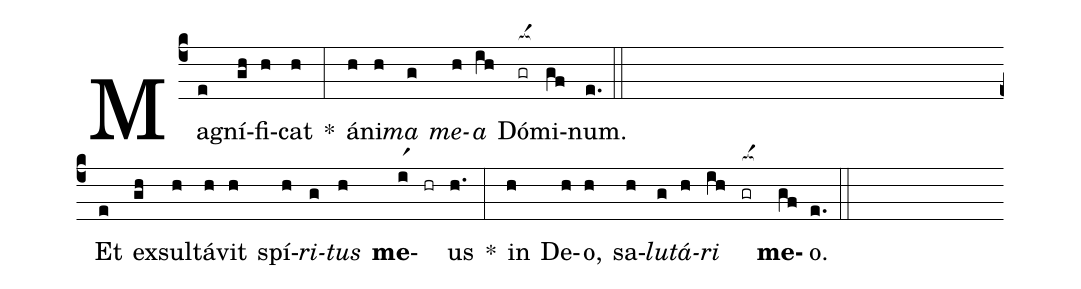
%%
(c4)
Mag(e)ní(gh)fi(h)cat(h) *(:)
á(h)ni(h)<i>ma</i>(g) <i>me</i>(h)<i>a</i>(ih) Dó(gr[ocba:1{])mi(g[ocba:1}]f)num.(e.) (::Z)

Et(e) ex(gh)sul(h)tá(h)vit(h) spí(h)<i>ri</i>(g)<i>tus</i>(h) <b>me</b>-(ir1) (hr) us(h.) *(:)
in(h) De(h)o,(h) sa(h)<i>lu</i>(g)<i>tá</i>(h)<i>ri</i>(ih) (gr[ocba:1{]) <b>me</b>(g[ocba:1}]f)o.(e.) (::)
